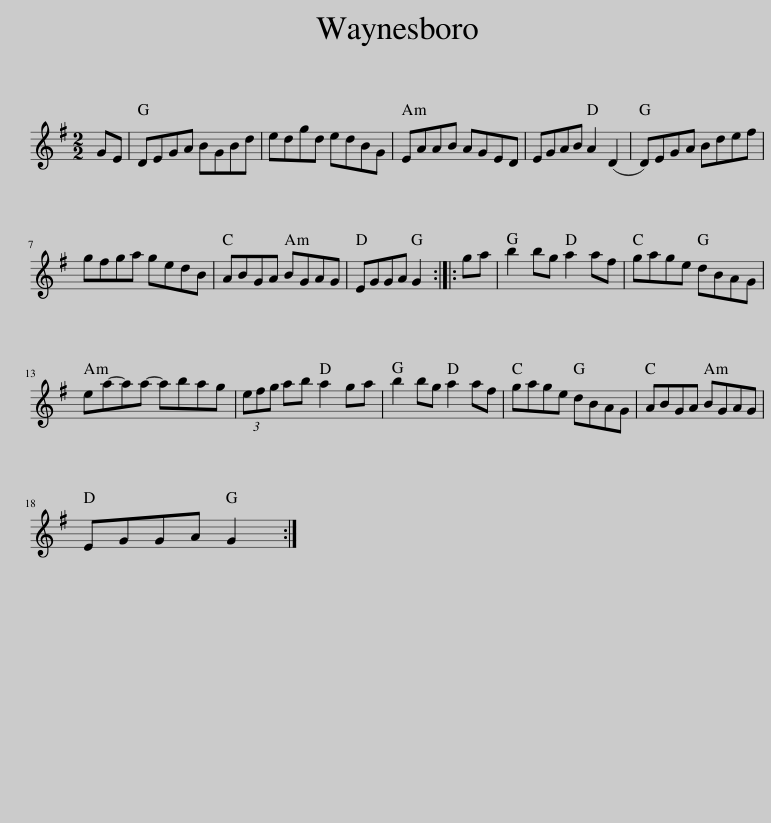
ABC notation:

X:1
L:1/8
M:2/2
I:linebreak $
K:G
V:1 treble
V:1
 GE | DEGA BGBd | edgd edBG | EAAB AGED | EGAB A2 (D2 | %5
 D)EGA Bdef |$ gfga gedB | ABGA BGAG | EGGA G2 :: ga | %10
 b2 bg a2 af | gage dBAG |$ ea-aa- abag | (3efg ab a2 ga | b2 bg a2 af | %15
 gage dBAG | ABGA BGAG |$ EGGA G2 :| %18
